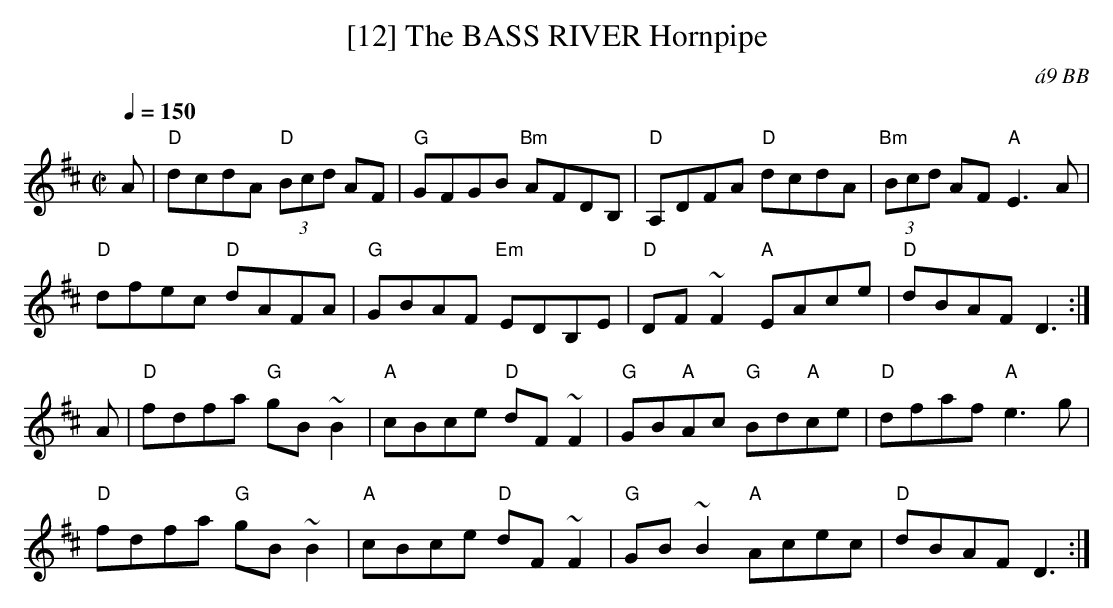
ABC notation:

X:1
T:[12] The BASS RIVER Hornpipe
C:\'a9 BB
Q:1/4=150
M:C|
L:1/8
K:D
A|"D"dcdA "D"(3Bcd AF|"G"GFGB "Bm"AFDB,|"D"A,DFA "D"dcdA|"Bm"(3Bcd AF "A"E3 A|
"D"dfec "D"dAFA|"G"GBAF "Em"EDB,E|"D"DF ~F2 "A"EAce|"D"dBAF D3 :|
A|"D"fdfa "G"gB ~B2|"A"cBce "D"dF ~F2|"G"GB"A"Ac "G"Bd"A"ce|"D"dfaf "A"e3 g|
"D"fdfa "G"gB ~B2|"A"cBce "D"dF ~F2|"G"GB~B2 "A"Acec|"D"dBAF D3 :|
